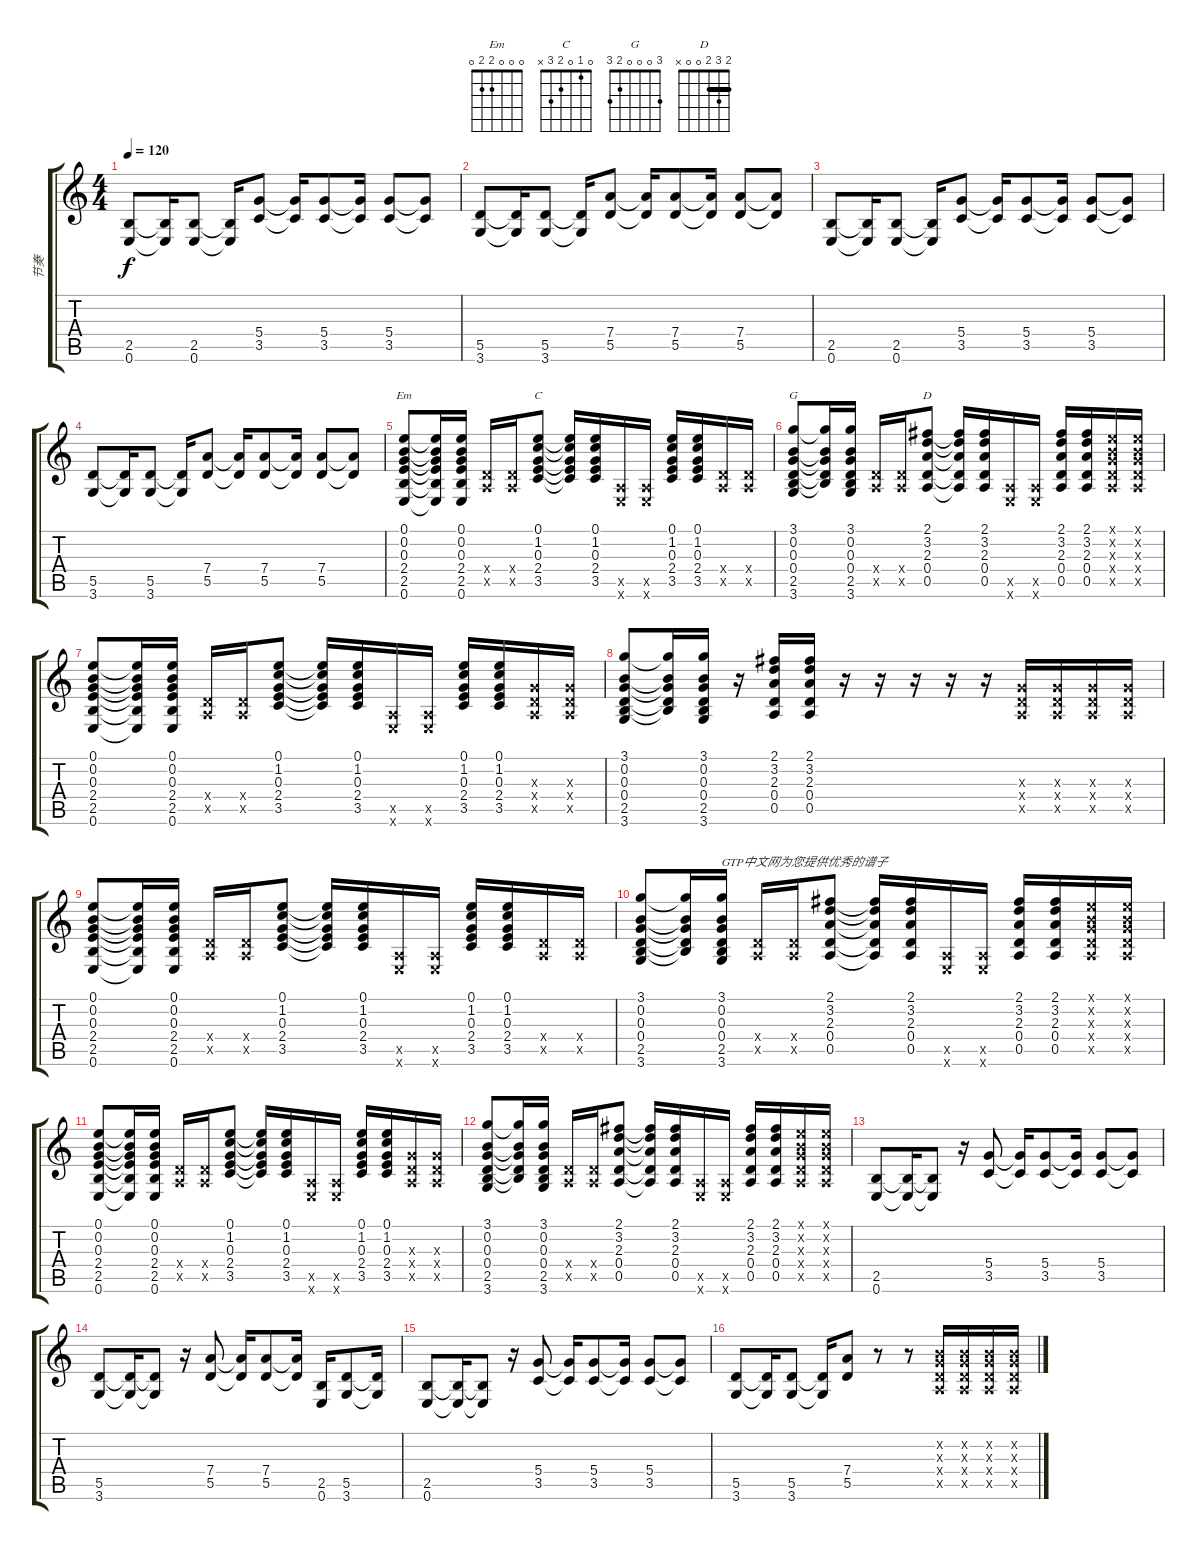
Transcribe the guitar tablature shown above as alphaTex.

\track ("节奏" "节奏") {instrument electricguitarmuted}
\staff {score tabs}
\tuning (E4 B3 G3 D3 A2 E2) {hide}
\chord ("Em" 0 0 0 2 2 0)
\chord ("C" 0 1 0 2 3 x)
\chord ("G" 3 0 0 0 2 3)
\chord ("D" 2 3 2 0 0 x) {barre 2}
\ts (4 4)
\tempo 120
\clef g2
\ks c
(2.5 0.6).8{dy f instrument overdrivenguitar} (2.5{t} 0.6{t}).16 (2.5 0.6).8 (2.5{t} 0.6{t}).16 (5.4 3.5).8 (5.4{t} 3.5{t}).16 (5.4 3.5).8 (5.4{t} 3.5{t}).16 (5.4 3.5).8 (5.4{t} 3.5{t}).8 |
(5.5 3.6).8{instrument overdrivenguitar} (5.5{t} 3.6{t}).16 (5.5 3.6).8 (5.5{t} 3.6{t}).16 (7.4 5.5).8 (7.4{t} 5.5{t}).16 (7.4 5.5).8 (7.4{t} 5.5{t}).16 (7.4 5.5).8 (7.4{t} 5.5{t}).8 |
(2.5 0.6).8{instrument overdrivenguitar} (2.5{t} 0.6{t}).16 (2.5 0.6).8 (2.5{t} 0.6{t}).16 (5.4 3.5).8 (5.4{t} 3.5{t}).16 (5.4 3.5).8 (5.4{t} 3.5{t}).16 (5.4 3.5).8 (5.4{t} 3.5{t}).8 |
(5.5 3.6).8{instrument overdrivenguitar} (5.5{t} 3.6{t}).16 (5.5 3.6).8 (5.5{t} 3.6{t}).16 (7.4 5.5).8 (7.4{t} 5.5{t}).16 (7.4 5.5).8 (7.4{t} 5.5{t}).16 (7.4 5.5).8 (7.4{t} 5.5{t}).8 |
(0.1 0.2 0.3 2.4 2.5 0.6).8{ch "Em" instrument acousticguitarsteel} (0.1{t} 0.2{t} 0.3{t} 2.4{t} 2.5{t} 0.6{t}).16 (0.1 0.2 0.3 2.4 2.5 0.6).16 (0.4{x} 0.5{x}).16 (0.4{x} 0.5{x}).16 (0.1 1.2 0.3 2.4 3.5).8{ch "C"} (0.1{t} 1.2{t} 0.3{t} 2.4{t} 3.5{t}).16 (0.1 1.2 0.3 2.4 3.5).16 (0.5{x} 0.6{x}).16 (0.5{x} 0.6{x}).16 (0.1 1.2 0.3 2.4 3.5).16 (0.1 1.2 0.3 2.4 3.5).16 (0.4{x} 0.5{x}).16 (0.4{x} 0.5{x}).16 |
(3.1 0.2 0.3 0.4 2.5 3.6).8{ch "G"} (3.1{t} 0.2{t} 0.3{t} 0.4{t} 2.5{t}).16 (3.1 0.2 0.3 0.4 2.5 3.6).16 (0.4{x} 0.5{x}).16 (0.4{x} 0.5{x}).16 (2.1 3.2 2.3 0.4 0.5).8{ch "D"} (2.1{t} 3.2{t} 2.3{t} 0.4{t} 0.5{t}).16 (2.1 3.2 2.3 0.4 0.5).16 (0.5{x} 0.6{x}).16 (0.5{x} 0.6{x}).16 (2.1 3.2 2.3 0.4 0.5).16 (2.1 3.2 2.3 0.4 0.5).16 (0.1{x} 0.2{x} 0.3{x} 0.4{x} 0.5{x}).16 (0.1{x} 0.2{x} 0.3{x} 0.4{x} 0.5{x}).16 |
(0.1 0.2 0.3 2.4 2.5 0.6).8{instrument acousticguitarsteel} (0.1{t} 0.2{t} 0.3{t} 2.4{t} 2.5{t} 0.6{t}).16 (0.1 0.2 0.3 2.4 2.5 0.6).16 (0.4{x} 0.5{x}).16 (0.4{x} 0.5{x}).16 (0.1 1.2 0.3 2.4 3.5).8 (0.1{t} 1.2{t} 0.3{t} 2.4{t} 3.5{t}).16 (0.1 1.2 0.3 2.4 3.5).16 (0.5{x} 0.6{x}).16 (0.5{x} 0.6{x}).16 (0.1 1.2 0.3 2.4 3.5).16 (0.1 1.2 0.3 2.4 3.5).16 (0.3{x} 0.4{x} 0.5{x}).16 (0.3{x} 0.4{x} 0.5{x}).16 |
(3.1 0.2 0.3 0.4 2.5 3.6).8 (3.1{t} 0.2{t} 0.3{t} 0.4{t} 2.5{t}).16 (3.1 0.2 0.3 0.4 2.5 3.6).16 r.16 (2.1 3.2 2.3 0.4 0.5).16 (2.1 3.2 2.3 0.4 0.5).16 r.16 r.16 r.16 r.16 r.16 (0.3{x} 0.4{x} 0.5{x}).16 (0.3{x} 0.4{x} 0.5{x}).16 (0.3{x} 0.4{x} 0.5{x}).16 (0.3{x} 0.4{x} 0.5{x}).16 |
(0.1 0.2 0.3 2.4 2.5 0.6).8{instrument acousticguitarsteel} (0.1{t} 0.2{t} 0.3{t} 2.4{t} 2.5{t} 0.6{t}).16 (0.1 0.2 0.3 2.4 2.5 0.6).16 (0.4{x} 0.5{x}).16 (0.4{x} 0.5{x}).16 (0.1 1.2 0.3 2.4 3.5).8 (0.1{t} 1.2{t} 0.3{t} 2.4{t} 3.5{t}).16 (0.1 1.2 0.3 2.4 3.5).16 (0.5{x} 0.6{x}).16 (0.5{x} 0.6{x}).16 (0.1 1.2 0.3 2.4 3.5).16 (0.1 1.2 0.3 2.4 3.5).16 (0.4{x} 0.5{x}).16 (0.4{x} 0.5{x}).16 |
(3.1 0.2 0.3 0.4 2.5 3.6).8 (3.1{t} 0.2{t} 0.3{t} 0.4{t} 2.5{t}).16 (3.1 0.2 0.3 0.4 2.5 3.6).16{txt "GTP中文网为您提供优秀的谱子"} (0.4{x} 0.5{x}).16 (0.4{x} 0.5{x}).16 (2.1 3.2 2.3 0.4 0.5).8 (2.1{t} 3.2{t} 2.3{t} 0.4{t} 0.5{t}).16 (2.1 3.2 2.3 0.4 0.5).16 (0.5{x} 0.6{x}).16 (0.5{x} 0.6{x}).16 (2.1 3.2 2.3 0.4 0.5).16 (2.1 3.2 2.3 0.4 0.5).16 (0.1{x} 0.2{x} 0.3{x} 0.4{x} 0.5{x}).16 (0.1{x} 0.2{x} 0.3{x} 0.4{x} 0.5{x}).16 |
(0.1 0.2 0.3 2.4 2.5 0.6).8{instrument acousticguitarsteel} (0.1{t} 0.2{t} 0.3{t} 2.4{t} 2.5{t} 0.6{t}).16 (0.1 0.2 0.3 2.4 2.5 0.6).16 (0.4{x} 0.5{x}).16 (0.4{x} 0.5{x}).16 (0.1 1.2 0.3 2.4 3.5).8 (0.1{t} 1.2{t} 0.3{t} 2.4{t} 3.5{t}).16 (0.1 1.2 0.3 2.4 3.5).16 (0.5{x} 0.6{x}).16 (0.5{x} 0.6{x}).16 (0.1 1.2 0.3 2.4 3.5).16 (0.1 1.2 0.3 2.4 3.5).16 (0.3{x} 0.4{x} 0.5{x}).16 (0.3{x} 0.4{x} 0.5{x}).16 |
(3.1 0.2 0.3 0.4 2.5 3.6).8 (3.1{t} 0.2{t} 0.3{t} 0.4{t} 2.5{t}).16 (3.1 0.2 0.3 0.4 2.5 3.6).16 (0.4{x} 0.5{x}).16 (0.4{x} 0.5{x}).16 (2.1 3.2 2.3 0.4 0.5).8 (2.1{t} 3.2{t} 2.3{t} 0.4{t} 0.5{t}).16 (2.1 3.2 2.3 0.4 0.5).16 (0.5{x} 0.6{x}).16 (0.5{x} 0.6{x}).16 (2.1 3.2 2.3 0.4 0.5).16 (2.1 3.2 2.3 0.4 0.5).16 (0.1{x} 0.2{x} 0.3{x} 0.4{x} 0.5{x}).16 (0.1{x} 0.2{x} 0.3{x} 0.4{x} 0.5{x}).16 |
(2.5 0.6).8{instrument overdrivenguitar} (2.5{t} 0.6{t}).16 (2.5{t} 0.6{t}).8 r.16 (5.4 3.5).8 (5.4{t} 3.5{t}).16 (5.4 3.5).8 (5.4{t} 3.5{t}).16 (5.4 3.5).8 (5.4{t} 3.5{t}).8 |
(5.5 3.6).8{instrument overdrivenguitar} (5.5{t} 3.6{t}).16 (5.5{t} 3.6{t}).8 r.16 (7.4 5.5).8 (7.4{t} 5.5{t}).16 (7.4 5.5).8 (7.4{t} 5.5{t}).16 (2.5 0.6).16 (5.5 3.6).8 (5.5{t} 3.6{t}).16 |
(2.5 0.6).8{instrument overdrivenguitar} (2.5{t} 0.6{t}).16 (2.5{t} 0.6{t}).8 r.16 (5.4 3.5).8 (5.4{t} 3.5{t}).16 (5.4 3.5).8 (5.4{t} 3.5{t}).16 (5.4 3.5).8 (5.4{t} 3.5{t}).8 |
(5.5 3.6).8{instrument overdrivenguitar} (5.5{t} 3.6{t}).16 (5.5 3.6).8 (5.5{t} 3.6{t}).16 (7.4 5.5).8 r.8 r.8 (0.2{x} 0.3{x} 0.4{x} 0.5{x}).16 (0.2{x} 0.3{x} 0.4{x} 0.5{x}).16 (0.2{x} 0.3{x} 0.4{x} 0.5{x}).16 (0.2{x} 0.3{x} 0.4{x} 0.5{x}).16
